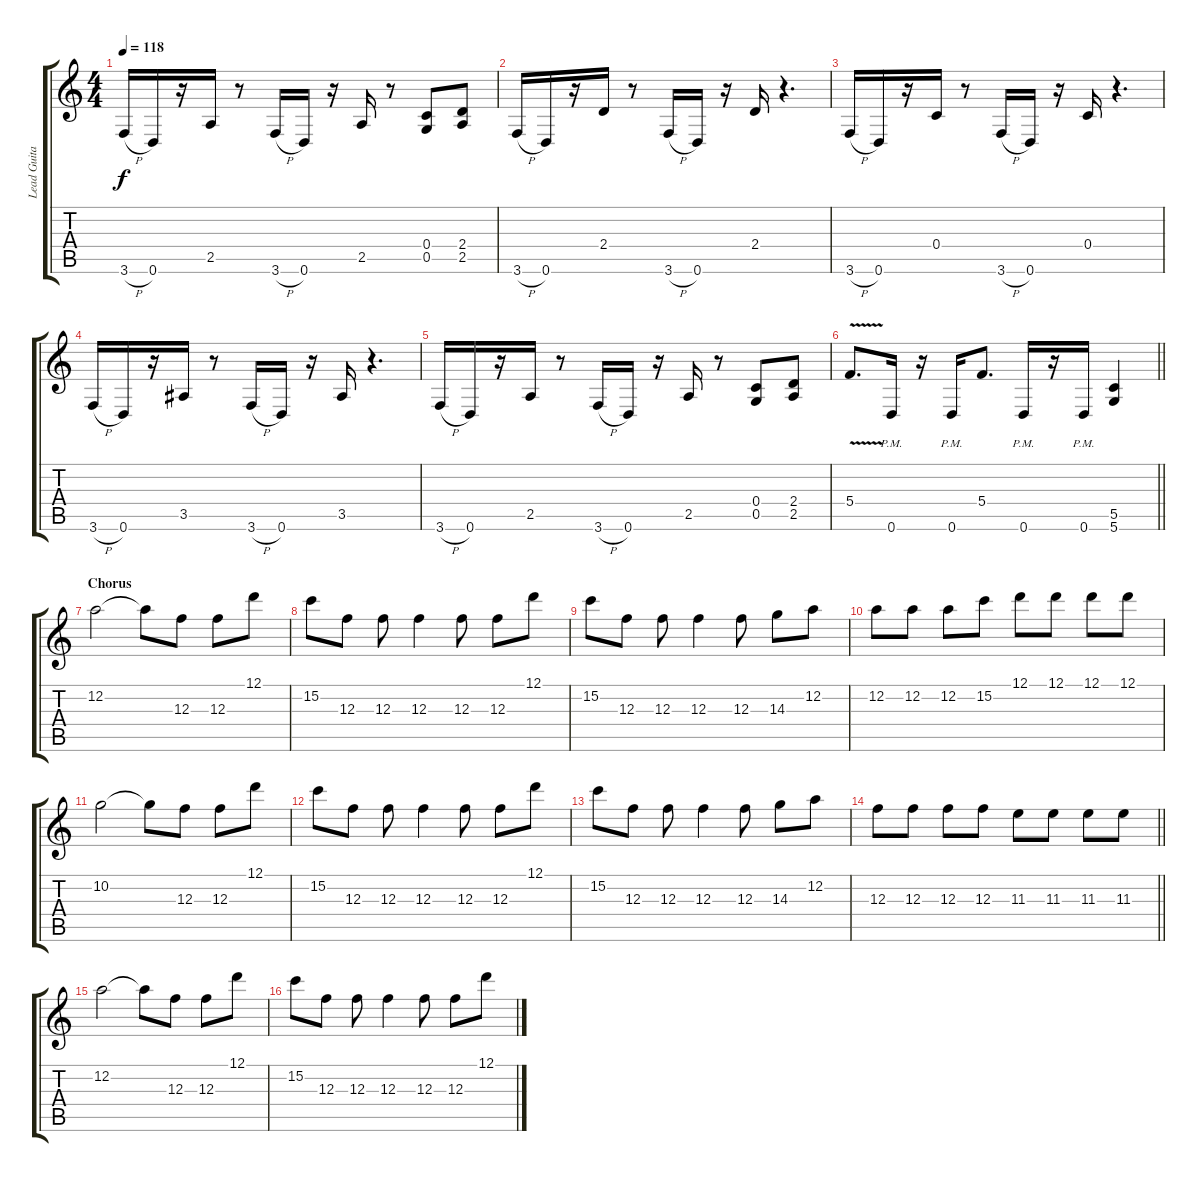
\track ("Lead Guitar" "Lead Guita") {instrument distortionguitar}
\staff {score tabs}
\tuning (D4 A3 F3 C3 G2 D2) {hide}
\ts (4 4)
\tempo 118
\clef g2
\ks c
3.6{h}.16{dy f} 0.6.16 r.16 2.5.16 r.8 3.6{h}.16 0.6.16 r.16 2.5.16 r.8 (0.4 0.5).8 (2.4 2.5).8 |
3.6{h}.16 0.6.16 r.16 2.4.16 r.8 3.6{h}.16 0.6.16 r.16 2.4.16 r.4{d} |
3.6{h}.16 0.6.16 r.16 0.4.16 r.8 3.6{h}.16 0.6.16 r.16 0.4.16 r.4{d} |
3.6{h}.16 0.6.16 r.16 3.5.16 r.8 3.6{h}.16 0.6.16 r.16 3.5.16 r.4{d} |
3.6{h}.16 0.6.16 r.16 2.5.16 r.8 3.6{h}.16 0.6.16 r.16 2.5.16 r.8 (0.4 0.5).8 (2.4 2.5).8 |
\barLineRight lightlight
5.4{v}.8{d} 0.6{pm}.16 r.16 0.6{pm}.16 5.4.8{d} 0.6{pm}.16 r.16 0.6{pm}.16 (5.5 5.6).4 |
\section ("" "Chorus")
12.2.2 12.2{t}.8 12.3.8 12.3.8 12.1.8 |
15.2.8 12.3.8 12.3.8 12.3.4 12.3.8 12.3.8 12.1.8 |
15.2.8 12.3.8 12.3.8 12.3.4 12.3.8 14.3.8 12.2.8 |
12.2.8 12.2.8 12.2.8 15.2.8 12.1.8 12.1.8 12.1.8 12.1.8 |
10.2.2 10.2{t}.8 12.3.8 12.3.8 12.1.8 |
15.2.8 12.3.8 12.3.8 12.3.4 12.3.8 12.3.8 12.1.8 |
15.2.8 12.3.8 12.3.8 12.3.4 12.3.8 14.3.8 12.2.8 |
\barLineRight lightlight
12.3.8 12.3.8 12.3.8 12.3.8 11.3.8 11.3.8 11.3.8 11.3.8 |
12.2.2 12.2{t}.8 12.3.8 12.3.8 12.1.8 |
15.2.8 12.3.8 12.3.8 12.3.4 12.3.8 12.3.8 12.1.8
